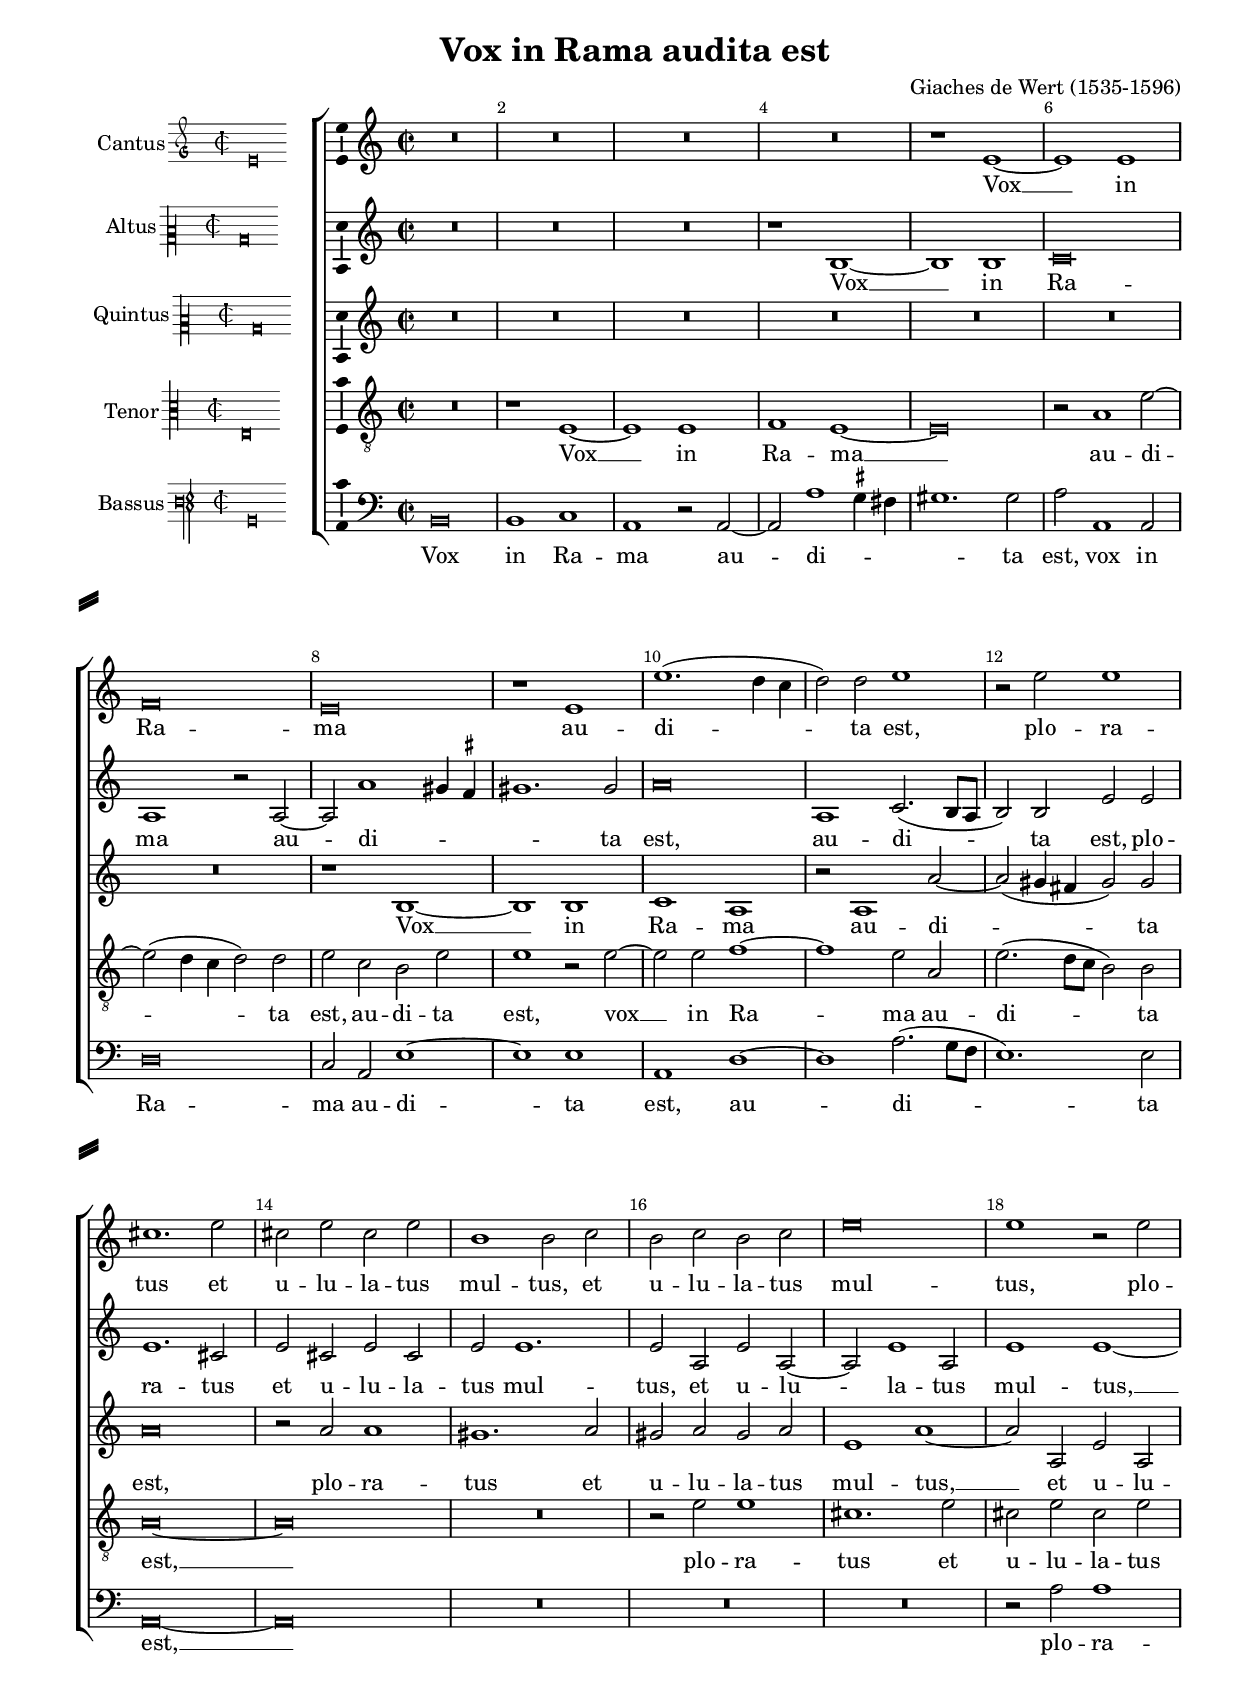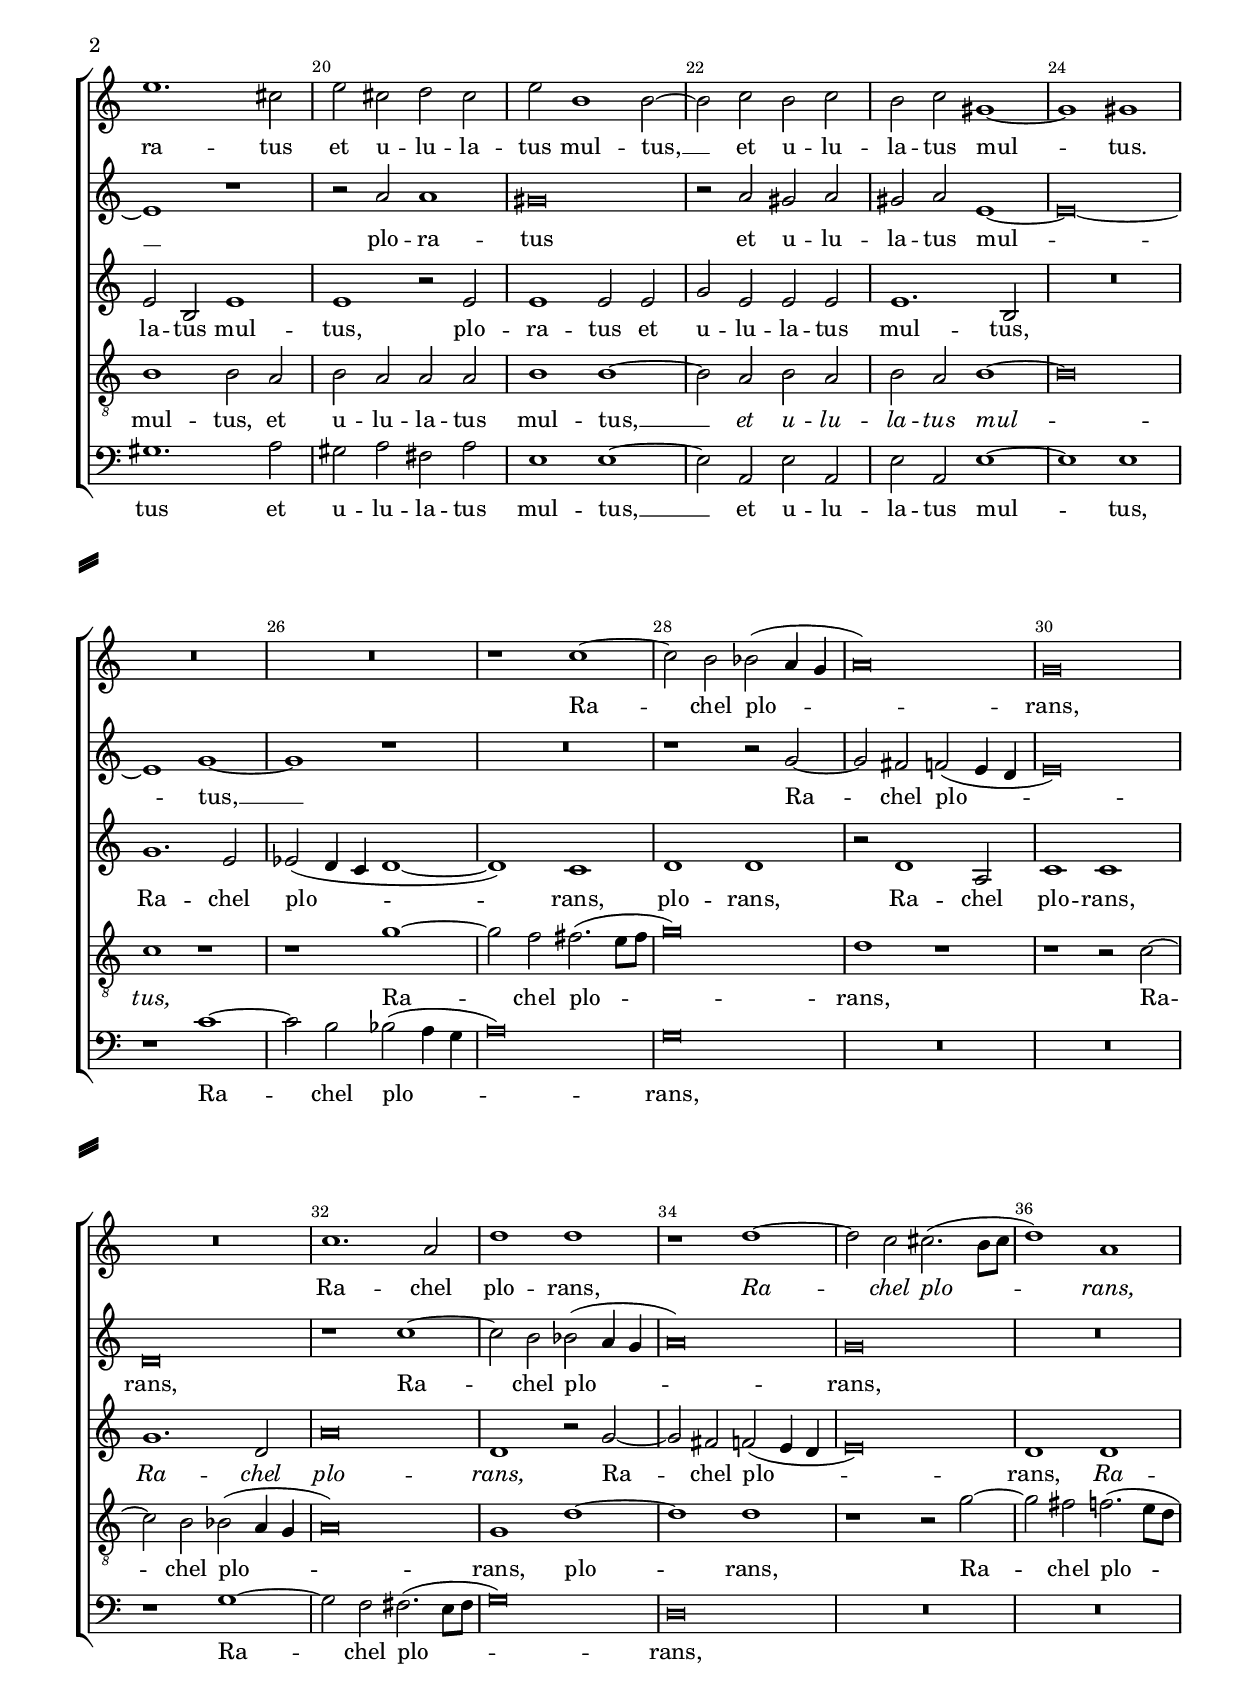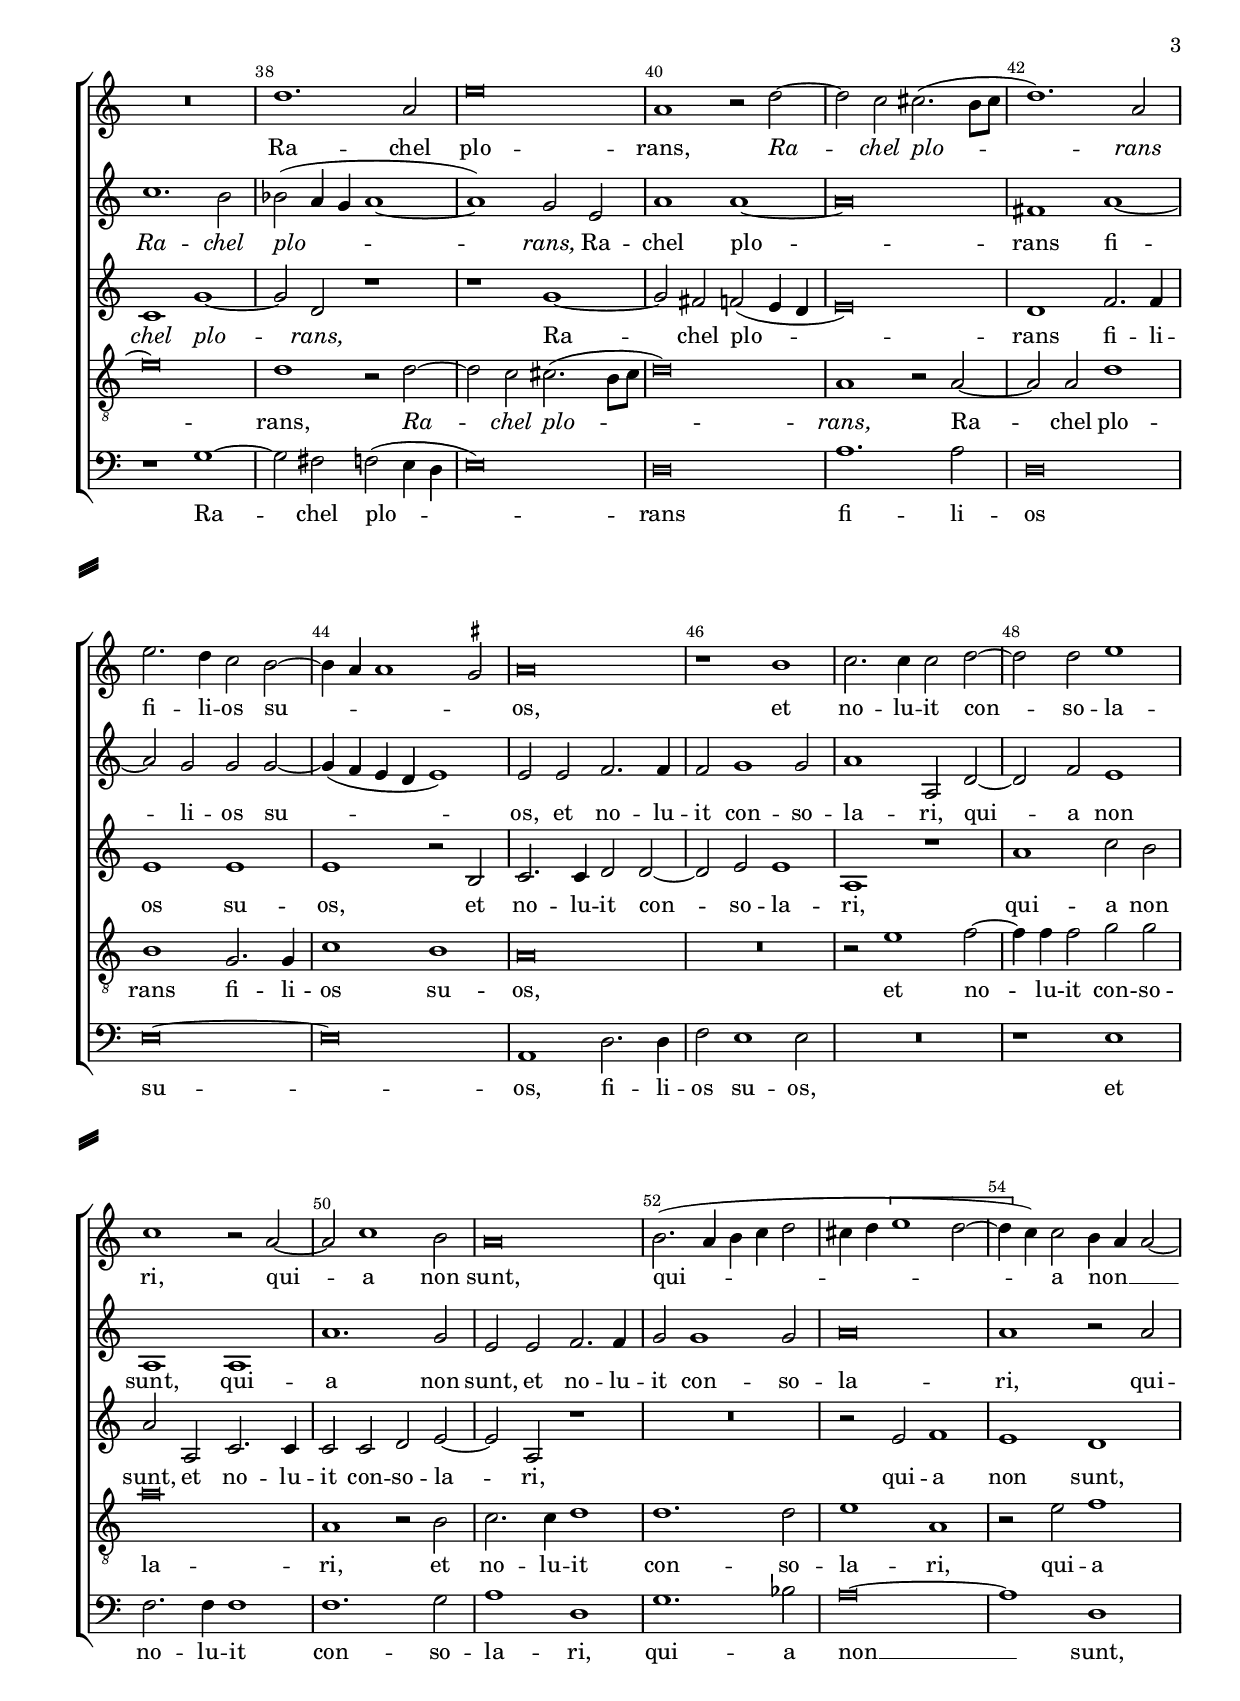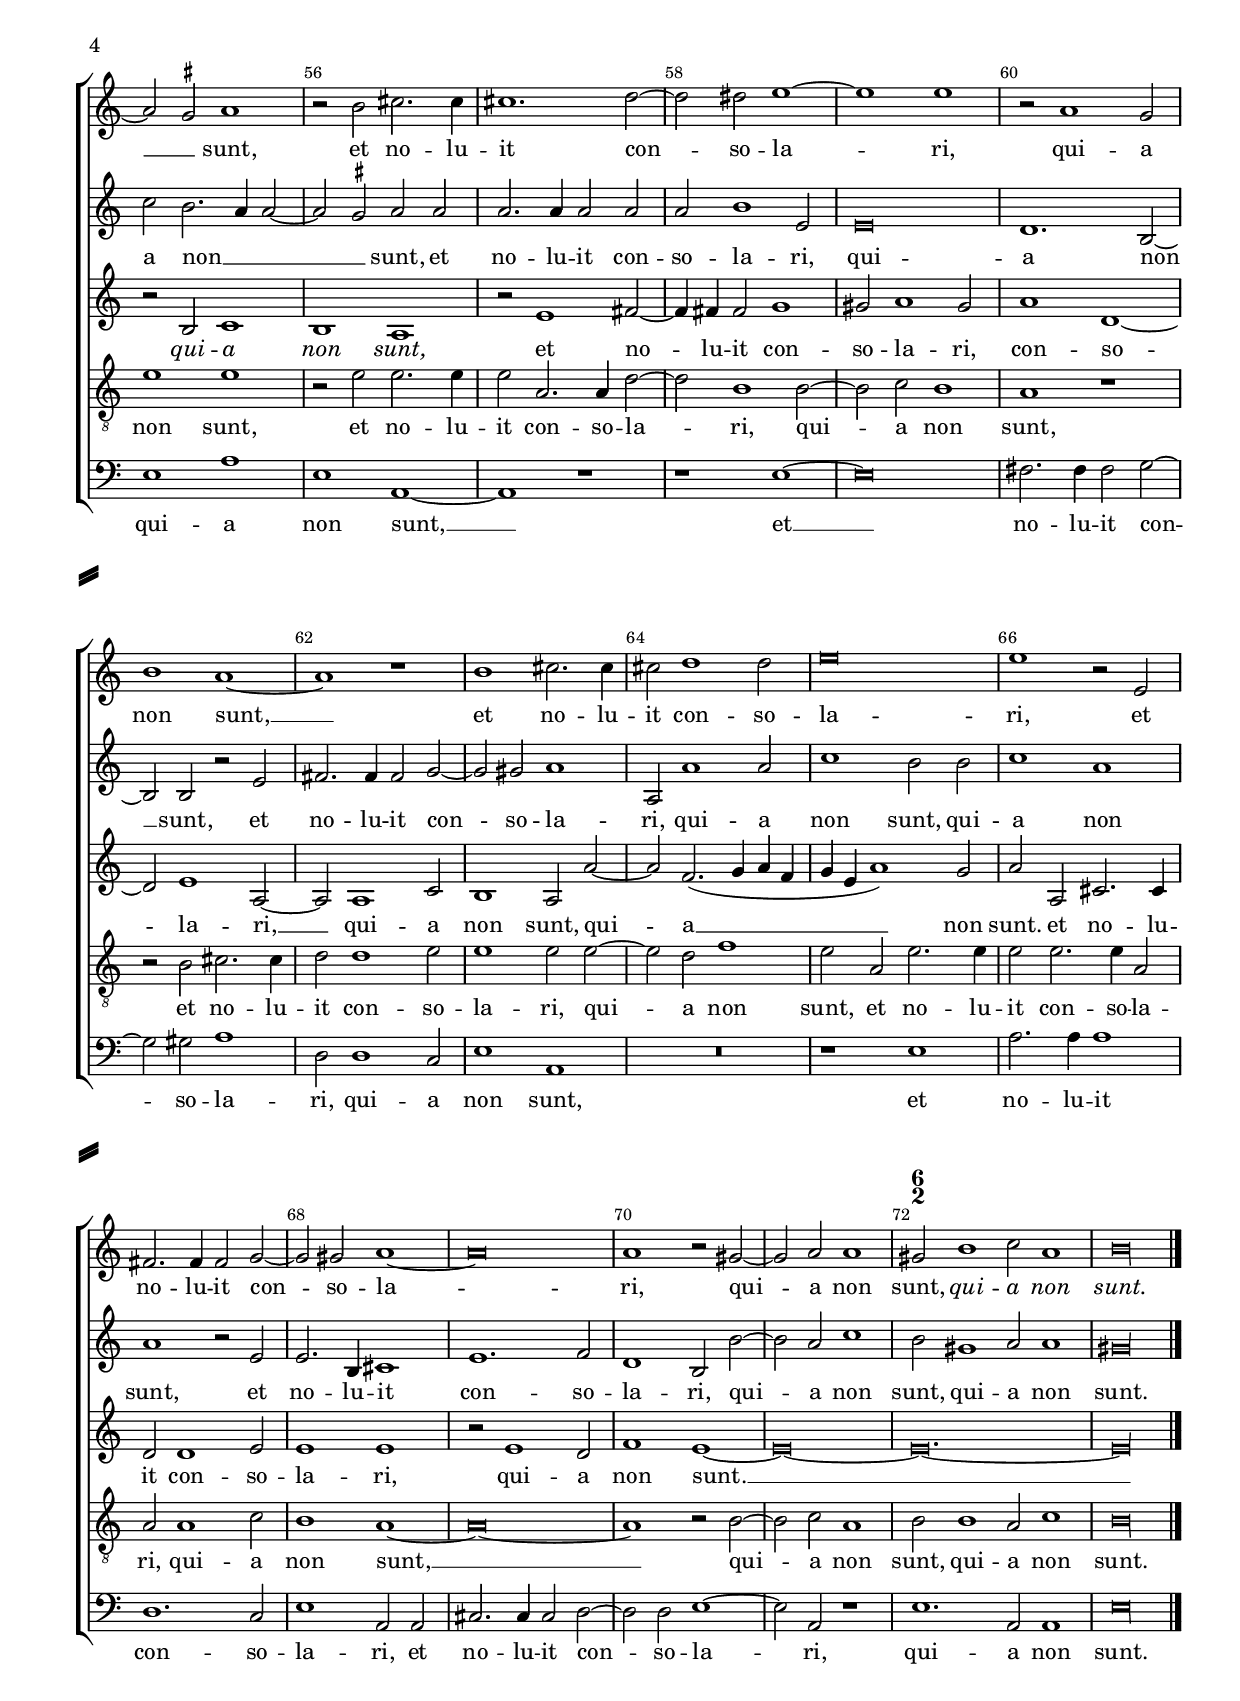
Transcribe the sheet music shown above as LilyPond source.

\version "2.18.2"

#(ly:set-option 'point-and-click #f)
#(ly:set-option 'midi-extension "mid")

#(set-default-paper-size "a4")
#(set-global-staff-size 18)

\paper {
%  #(set-paper-size "a4landscape" )
  system-separator-markup = \slashSeparator
  top-margin = 10
  left-margin = 15
  right-margin = 10
  bottom-margin = 10
  indent = 40
  ragged-bottom = ##f
  ragged-last-bottom = ##f
  %print-page-number = ##f
}
incipitwidth = 20

\header {
  title = "Vox in Rama audita est"
  subtitle = ""
  composer = "Giaches de Wert (1535-1596)"
  % Удалить строку версии LilyPond 
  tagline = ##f
}

barnumbers = {
  \override Score.BarNumber.break-visibility = #end-of-line-invisible
  \set Score.barNumberVisibility = #(every-nth-bar-number-visible 2)
}

global = {
  \key c \major
  \once \override Staff.TimeSignature #'stencil = #ly:text-interface::print
  \once \override Staff.TimeSignature #'text = \markup \musicglyph #"timesig.C22"
  \time 4/2
  \autoBeamOff
  \compressFullBarRests
  \override Voice.NoteHead #'style = #'baroque
}

mBreak = { \break }
mpageBreak = { \pageBreak }
%mBreak = {  }
%mpageBreak = {  }
ficta = { \once \set suggestAccidentals = ##t }
fictab = { \ficta \once \override AccidentalSuggestion.parenthesized = ##t }
invisibleTime = \once \override Staff.TimeSignature #'break-visibility = #all-invisible 

ijLyrics = {
  \override Lyrics.LyricText #'font-shape = #'italic
}

normalLyrics = {
  \revert Lyrics.LyricText #'font-shape
}

raisedSixTwoTime = ^\markup {
    \override #'(baseline-skip . 2)
    \column {
        \number \small 6 \number \small 2
    }
}

cantus = \relative c' {  
  \global
  % Вписывайте музыку сюда
  R\breve*4 | r1 e ~ | e e | f\breve | e | r1 e | e'1.( d4 c | d2) d e1 |
        r2 e e1 | cis1. e2 | cis e cis e | b1 b2 c | b c

    b2 c | e\breve | e1 r2 e | e1. cis2 | e cis d cis | e b1 b2 ~ | b c b c | 
        b c gis1 ~ | gis gis1 | R\breve*2 | r1 c ~ | c2 b bes( a4 g |
        a\breve) | g | R | c1. a2 |

    d1 d | r d ~ | d2 c cis2.( b8[ cis] | d1) a | R\breve | d1. a2 | e'\breve |
        a,1 r2 d ~ | d c cis2.( b8[ cis] | d1.) a2 | e'2. d4 c2 b ~ |
        b4\melisma a a1 \ficta gis2\melismaEnd | a\breve | r1 b | c2. c4 

    c2 d ~ | d d e1 | c r2 a ~ | a c1 b2 | a\breve | b2.( a4 b c d2 | 
        cis4 d \[ e1 d2 ~ | d4 \] c4) c2 b4\melisma a a2 ~ | 
        a \ficta gis\melismaEnd a1 | r2 b cis2. cis4 |
        cis1. d2 ~ | d dis e1 ~ | e e |

    r2 a,1 g2 | b1 a ~ | a r1 | b cis2. cis4 | cis2 d1\ficta d2 | 
        e\breve | e1 r2 e, | fis2. fis4 fis2 g ~ | g gis a1 ~ | a\breve | 
        a1 r2 gis ~ | gis a a1 | \invisibleTime\time 6/2
        s1*0\raisedSixTwoTime
        gis2 b1 c2 a1 | \invisibleTime\time 4/2 b\longa*1/2
    \bar "|."
}

altus = \relative c' {
  \global
  % Вписывайте музыку сюда
  R\breve*3 | r1 b ~ | b b | c\breve | a1 r2 a ~ | a a'1\melisma 
        gis4\ficta fis | 
        gis1.\melismaEnd gis2 | a\breve | a,1 c2.( b8[ a] | b2) b e e | e1. cis2 | 
        e cis e cis |

    e2 e1. | e2 a, e' a, ~ | a e'1 a,2 | e'1 e ~ | e r | r2 a a1 | 
        gis\breve | r2 a gis a | gis a e1 ~ | e\breve ~ | e1 g ~ | g r1 |
        R\breve | r1 r2 g ~ | g fis f( e4 d | e\breve) | d | r1 c' ~ |
        c2 b bes2( a4 g | 

    a\breve) | g | R | c1. b2 | bes( a4 g a1 ~ | a) g2 e | a1 a ~ | a\breve |
        fis1 a ~ | a2 g g g ~ | g4( f e d e1) | e2 e f2. f4 | f2 g1 g2 |
        a1 a,2 d ~ | d f e1 | a,

    a1 | a'1. g2 | e e f2. f4 | g2 g1 g2 | a\breve | a1 r2 a | 
        c b2.\melisma a4 a2 ~ | a \ficta gis\melismaEnd a a | 
        a2. a4 a2 a | a b1 e,2 | e\breve | d1. b2 ~ | b b r e |

    fis2. fis4 fis2 g ~ | g gis a1 | a,2 a'1 a2 | c1 b2 b | c1 a | a r2 e |
        e2. b4 cis1 | e1. f2 | d1 b2 b' ~ | b a c1 | \invisibleTime\time 6/2
        s1*0 
        b2 gis1 a2 a1 |\invisibleTime\time 4/2 gis\longa*1/2
}

quintus = \relative c' {
  \global
  % Вписывайте музыку сюда
  R\breve*4 | R\breve*3 | r1 b ~ | b b | c a | r2 a1 a'2 ~ |
        a( gis4 fis gis2) gis | a\breve | r2 a a1 | gis1. a2 | gis a gis a | e1

    a1 ~ | a2 a, e' a, | e' b e1 | e r2 e | e1 e2 e | g e e e | e1. b2 | 
        R\breve | g'1. e2 | es( d4 c d1 ~ | d) c | d d | r2 d1 a2 | c1 c |
        g'1. d2 |

    a'\breve | d,1 r2 g ~ | g fis f( e4 d | e\breve) | d1 d | c g' ~ | 
        g2 d r1 | r1 g ~ | g2 fis f( e4 d | e\breve) | d1 f2. f4 | e1 e |
        e r2 b | c2. c4 d2 d ~ | d e e1 |

    a,1 r | a' c2 b | a a, c2. c4 | c2 c d e ~ | e a,2 r1 | R\breve | 
        r2 e' f1 | e d | r2 b c1 | b a | r2 e'1 fis2 ~ | fis4 fis4 fis2 g1 |
        gis2 a1 gis2 |

    a1 d,1 ~ | d2 e1 a,2 ~ | a a1 c2 | b1 a2 a' ~ | a f2.( g4 a f |
        g e a1) g2 | a a, cis2. cis4 | d2 d1 e2 | e1 e | r2 e1 d2 
        f1 e ~ | e\breve ~ | \invisibleTime\time 6/2
        s1*0 
        e\breve. ~ | 
        \invisibleTime\time 4/2 e\longa*1/2
}

tenor = \relative c {
  \global
  % Вписывайте музыку сюда
  R\breve | r1 e ~ | e e | f e ~ | e\breve | r2 a1 e'2 ~ | e( d4 c d2) d |
        e c b e | e1 r2 e ~ | e e2 f1 ~ | f e2 a, | e'2.( d8[ c] b2) b |
        a\breve ~ a | R | 

    r2 e' e1 | cis1. e2 | cis e cis e | b1 b2 a | b a a a | b1 b ~ | b2 a b a |
        b a b1 ~ | b\breve | c1 r | r g' ~ | g2 f fis2.( e8[ fis] | g\breve) |
        d1 r | r r2 c ~ | c b

    bes2( a4 g | a\breve) | g1 d' ~ | d d | r1 r2 g ~ | g fis f2.( e8[ d] | 
        e\breve) | d1 r2 d ~ | d c cis2.( b8[ cis] | d\breve) | a1 r2 a ~ |
        a a d1 | b g2. g4 | c1 b | a\breve | R | r2 e'1 f2 ~ | f4 f f2

    g2 g | a\breve | a,1 r2 b | c2. c4 d1 | d1. d2 | e1 a, | r2 e' f1 | 
        e e | r2 e e2. e4 | e2 a,2. a4 d2 ~ | d b1 b2 ~ | b c b1 | a r |
        r2 b cis2. cis4 |

    d2 d1 e2 | e1 e2 e ~ | e d f1 |e 2 a, e'2. e4 | e2 e2. e4 a,2 |
        a a1 c2 | b1 a ~ | a\breve ~ | a1 r2 b ~ | b c a1 | 
        \invisibleTime\time 6/2 s1*0 
        b2 b1 a2 c1 | \invisibleTime\time 4/2 b\longa*1/2
}

bassus = \relative c {
  \global
  % Вписывайте музыку сюда
  b\breve | b1 c | a r2 a ~ | a a'1\melisma\ficta gis4 fis | 
        gis1.\melismaEnd gis2 | a a,1 a2 | d\breve | c2 a e'1 ~ | e e | 
        a, d ~ | d a'2.( g8[ f] | e1.) e2 | a,\breve ~ a | 

    R\breve*3 | r2 a' a1 | gis1. a2 | gis a fis a | e1 e ~ | e2 a, e' a, | 
        e' a, e'1 ~ | e e | r1 c' ~ | c2 b bes( a4 g | a\breve) | g | R | R |
        r1 g ~ | g2 f fis2.( e8[ fis] | 

    g\breve) | d | R\breve*2 | r1 g1 ~ | g2 fis2 f( e4 d | e\breve) | d | 
        a'1. a2 | d,\breve |  e ~ e | a,1 d2. d4 | f2 e1 e2 | R\breve | r1 e |
         f2. f4 f1 | f1. g2 | a1 d, | g1. bes2 |

    a\breve ~ | a1 d, | e a | e a,1 ~ | a r | r e'1 ~ | e\breve | 
        fis2. fis4 fis2 g ~ | g gis2 a1 | d,2 d1 c2 | e1 a, | R\breve | r1 e' |
        a2. a4 a1 | d,1. c2 | e1 a,2 a |
    
    cis2. cis4 cis2 d ~ | d d2 e1 ~ | e2 a,2 r1 | \invisibleTime\time 6/2
        s1*0 
        e'1. a,2 a1 | \invisibleTime\time 4/2 e'\longa*1/2
}

versecantus = \lyricmode {
 Vox __ in Ra -- ma au -- di -- ta est,
    plo -- ra -- tus et u -- lu -- la -- tus mul -- tus,
        et u -- lu -- la -- tus mul -- tus,
    plo -- ra -- tus et u -- lu -- la -- tus mul -- tus, __
        et u -- lu -- la -- tus mul -- tus.
    Ra -- chel plo -- rans,
    Ra -- chel plo -- rans,
    \ijLyrics
    Ra -- chel plo -- rans,
    \normalLyrics
    Ra -- chel plo -- rans,
    \ijLyrics
    Ra -- chel plo -- rans
    \normalLyrics
        fi -- li -- os su -- os,
    et no -- lu -- it con -- so -- la -- ri, 
        qui -- a non sunt,
        qui -- a non __ sunt,
    et no -- lu -- it con -- so -- la -- ri, 
    qui -- a non sunt, __
    et no -- lu -- it con -- so -- la -- ri, 
    et no -- lu -- it con -- so -- la -- ri, 
    qui -- a non sunt,
    \ijLyrics
    qui -- a non sunt.
    \normalLyrics
}

versealtus = \lyricmode {
  Vox __ in Ra -- ma au -- di -- ta est,
        au -- di -- ta est,
    plo -- ra -- tus et u -- lu -- la -- tus mul -- tus,
        et u -- lu -- la -- tus mul -- tus, __
    plo -- ra -- tus et u -- lu -- la -- tus mul -- tus, __
    Ra -- chel plo -- rans,
    Ra -- chel plo -- rans,
    \ijLyrics
    Ra -- chel plo -- rans,
    \normalLyrics
    Ra -- chel plo -- rans fi -- li -- os su -- os,
    et no -- lu -- it con -- so -- la -- ri, 
        qui -- a non sunt,
        qui -- a non sunt,
    et no -- lu -- it con -- so -- la -- ri, 
    qui -- a non __ sunt, 
    et no -- lu -- it con -- so -- la -- ri, 
    qui -- a non __ sunt, 
    et no -- lu -- it con -- so -- la -- ri, 
    qui -- a non sunt,
    qui -- a non sunt,
    et no -- lu -- it con -- so -- la -- ri, 
    qui -- a non sunt,
    qui -- a non sunt.
}

versequintus = \lyricmode {
  Vox __ in Ra -- ma au -- di -- ta est,
    plo -- ra -- tus et u -- lu -- la -- tus mul -- tus, __
        et u -- lu -- la -- tus mul -- tus,
    plo -- ra -- tus et u -- lu -- la -- tus mul -- tus, 
    Ra -- chel plo -- rans,
        plo -- rans,
    Ra -- chel plo -- rans,
    \ijLyrics
    Ra -- chel plo -- rans,
    \normalLyrics
    Ra -- chel plo -- rans,
    \ijLyrics
    Ra -- chel plo -- rans,
    \normalLyrics
    Ra -- chel plo -- rans fi -- li -- os su -- os,
    et no -- lu -- it con -- so -- la -- ri, 
        qui -- a non sunt,
    et no -- lu -- it con -- so -- la -- ri, 
    qui -- a non sunt, 
    \ijLyrics
    qui -- a non sunt, 
    \normalLyrics
    et no -- lu -- it con -- so -- la -- ri, 
        con -- so -- la -- ri,  __
    qui -- a non sunt,
    qui -- a __ non sunt.
    et no -- lu -- it con -- so -- la -- ri, 
    qui -- a non sunt. __
}

versetenor = \lyricmode {
    Vox __ in Ra -- ma __ au -- di -- ta est,
        au -- di -- ta est,
    vox __ in Ra -- ma au -- di -- ta est, __
    plo -- ra -- tus et u -- lu -- la -- tus mul -- tus,
        et u -- lu -- la -- tus mul -- tus, __
    \ijLyrics
        et u -- lu -- la -- tus mul -- tus,
    \normalLyrics
    Ra -- chel plo -- rans,
    Ra -- chel plo -- rans,
        plo -- rans,
    Ra -- chel plo -- rans,
    \ijLyrics
    Ra -- chel plo -- rans,
    \normalLyrics
    Ra -- chel plo -- rans fi -- li -- os su -- os,
    et no -- lu -- it con -- so -- la -- ri, 
    et no -- lu -- it con -- so -- la -- ri, 
        qui -- a non sunt,
    et no -- lu -- it con -- so -- la -- ri, 
        qui -- a non sunt,
    et no -- lu -- it con -- so -- la -- ri, 
        qui -- a non sunt,
    et no -- lu -- it con -- so -- la -- ri, 
        qui -- a non sunt, __
        qui -- a non sunt,
        qui -- a non sunt.
}

versebassus = \lyricmode {
      Vox in Ra -- ma au -- di -- ta est,
    vox in Ra -- ma au -- di -- ta est,
        au -- di -- ta est, __
    plo -- ra -- tus et u -- lu -- la -- tus mul -- tus, __
        et u -- lu -- la -- tus mul -- tus,
    Ra -- chel plo -- rans,
    Ra -- chel plo -- rans,
    Ra -- chel plo -- rans fi -- li -- os su -- os,
        fi -- li -- os su -- os,
    et no -- lu -- it con -- so -- la -- ri, 
        qui -- a non __ sunt,
        qui -- a non sunt, __
    et __ no -- lu -- it con -- so -- la -- ri, 
    qui -- a non sunt, 
    et no -- lu -- it con -- so -- la -- ri, 
    et no -- lu -- it con -- so -- la -- ri, 
    qui -- a non sunt.
}

incipitcantus=\markup{
	\score{
		\new MensuralVoice {
		   \relative c' {
		\set Staff.instrumentName=\markup "Cantus"
		\override Staff.Accidental.glyph-name-alist = #alteration-mensural-glyph-name-alist
		\override Staff.KeySignature.flat-positions = #'((-5 . 5))
		  \time 2/2
                  \clef "petrucci-g"
                  \key c \major
                  e\breve
		}
		} 
	  \layout {
		  \context {\Voice
			  \remove Ligature_bracket_engraver
			  \consists Mensural_ligature_engraver
		  }
		  line-width=\incipitwidth
		  indent=0
	  }
	}
}

incipitaltus=\markup{
	\score{
		\new MensuralVoice {
		   {
		\set Staff.instrumentName=\markup "Altus"
		\override Staff.Accidental.glyph-name-alist = #alteration-mensural-glyph-name-alist
		\override Staff.KeySignature.flat-positions = #'((-5 . 5))
                  \time 2/2
                  \clef "petrucci-c2"
                  \key c \major
                  b\breve
		}
		} 
	  \layout {
		  \context {\Voice
			  \remove Ligature_bracket_engraver
			  \consists Mensural_ligature_engraver
		  }
		  line-width=\incipitwidth
		  indent=0
	  }
	}
}

incipitquintus=\markup{
	\score{
		\new MensuralVoice {
		   {
		\set Staff.instrumentName=\markup "Quintus"
		\override Staff.Accidental.glyph-name-alist = #alteration-mensural-glyph-name-alist	
		  \time 2/2
                  \clef "petrucci-c2"
                  \key c \major
                  b\breve
		}
		} 
	  \layout {
		  \context {\Voice
			  \remove Ligature_bracket_engraver
			  \consists Mensural_ligature_engraver
		  }
		  line-width=\incipitwidth
		  indent=0
	  }
	}
}

incipittenor=\markup{
	\score{
		\new MensuralVoice {
		   {
		\set Staff.instrumentName=\markup "Tenor"
		\override Staff.Accidental.glyph-name-alist = #alteration-mensural-glyph-name-alist	
                \time 2/2
                \clef "petrucci-c3"
                \key c \major
                e\breve
		}
		} 
	  \layout {
		  \context {\Voice
			  \remove Ligature_bracket_engraver
			  \consists Mensural_ligature_engraver
		  }
		  line-width=\incipitwidth
		  indent=0
	  }
	}
}


incipitbassus=\markup{
	\score{
		\new MensuralVoice {
		   \relative c {
		\set Staff.instrumentName=\markup "Bassus"
		\override Staff.Accidental.glyph-name-alist = #alteration-mensural-glyph-name-alist	
		  \time 2/2
                  \clef "petrucci-f3"
                  \key c \major
                  b\breve
		}
		} 
	  \layout {
		  \context {\Voice
			  \remove Ligature_bracket_engraver
			  \consists Mensural_ligature_engraver
		  }
		  line-width=\incipitwidth
		  indent=0
	  }
	}
}


rehearsalMidi = #
(define-music-function
 (parser location name midiInstrument lyrics) (string? string? ly:music?)
 #{
   \unfoldRepeats <<
     \new Staff = "cantus" \new Voice = "cantus" { \cantus }
     \new Staff = "altus" \new Voice = "altus" { \altus }
     \new Staff = "quintus" \new Voice = "quintus" { \quintus }
     \new Staff = "tenor" \new Voice = "tenor" { \tenor }
     \new Staff = "bassus" \new Voice = "bassus" { \bassus }
     \context Staff = $name {
       \set Score.midiMinimumVolume = #0.5
       \set Score.midiMaximumVolume = #0.5
       \set Score.tempoWholesPerMinute = #(ly:make-moment 100 2)
       \set Staff.midiMinimumVolume = #0.8
       \set Staff.midiMaximumVolume = #1.0
       \set Staff.midiInstrument = $midiInstrument
     }
     \new Lyrics \with {
       alignBelowContext = $name
     } \lyricsto $name $lyrics
   >>
 #})

\score {
  \new ChoirStaff <<
    
    % Cantus
    \new Staff \with {
      midiInstrument = "choir aahs"
      instrumentName = \incipitcantus
    } 
    {
      \barnumbers
      
      \new Voice = "cantus" \cantus
    }
    \new Lyrics \with {
      \override VerticalAxisGroup #'staff-affinity = #CENTER
    } \lyricsto "cantus" \versecantus
    
    % Altus
    \new Staff \with {
      midiInstrument = "choir aahs"
      instrumentName = \incipitaltus
    } \new Voice = "altus" \altus
    \new Lyrics \with {
      \override VerticalAxisGroup #'staff-affinity = #CENTER
    } \lyricsto "altus" \versealtus
    
    % Quintus
    \new Staff \with {
      midiInstrument = "choir aahs"
      instrumentName = \incipitquintus
    } \new Voice = "quintus" \quintus
    \new Lyrics \with {
      \override VerticalAxisGroup #'staff-affinity = #CENTER
    } \lyricsto "quintus" \versequintus
    
    % Tenor
    \new Staff \with {
      midiInstrument = "choir aahs"
      instrumentName = \incipittenor
    } {
      \clef "treble_8"
      \new Voice = "tenor" \tenor
    }
    \new Lyrics \with {
      \override VerticalAxisGroup #'staff-affinity = #CENTER
    } \lyricsto "tenor" \versetenor
    
    %Bassus
    \new Staff \with {
      midiInstrument = "choir aahs"
      instrumentName = \incipitbassus
    } {
      \clef bass
      \new Voice = "bassus" \bassus
    }
    \new Lyrics \with {
        \override VerticalAxisGroup #'staff-affinity = #CENTER
      } \lyricsto "bassus" \versebassus
  >>
  \layout { 
    
 \context {\Staff 
                %\RemoveEmptyStaves
                %\override VerticalAxisGroup.remove-first = ##t
		\consists Ambitus_engraver 
  }
}
  \midi {
    \tempo 4=100
  }
}

% MIDI для репетиции:
\book {
  \bookOutputSuffix "cantus"
  \score {
    \rehearsalMidi "cantus" "soprano sax" \versecantus
    \midi { }
  }
}

\book {
  \bookOutputSuffix "altus"
  \score {
    \rehearsalMidi "altus" "soprano sax" \versealtus
    \midi { }
  }
}

\book {
  \bookOutputSuffix "quintus"
  \score {
    \rehearsalMidi "quintus" "soprano sax" \versequintus
    \midi { }
  }
}

\book {
  \bookOutputSuffix "tenor"
  \score {
    \rehearsalMidi "tenor" "tenor sax" \versetenor
    \midi { }
  }
}

\book {
  \bookOutputSuffix "bassus"
  \score {
    \rehearsalMidi "bassus" "tenor sax" \versebassus
    \midi { }
  }
}


